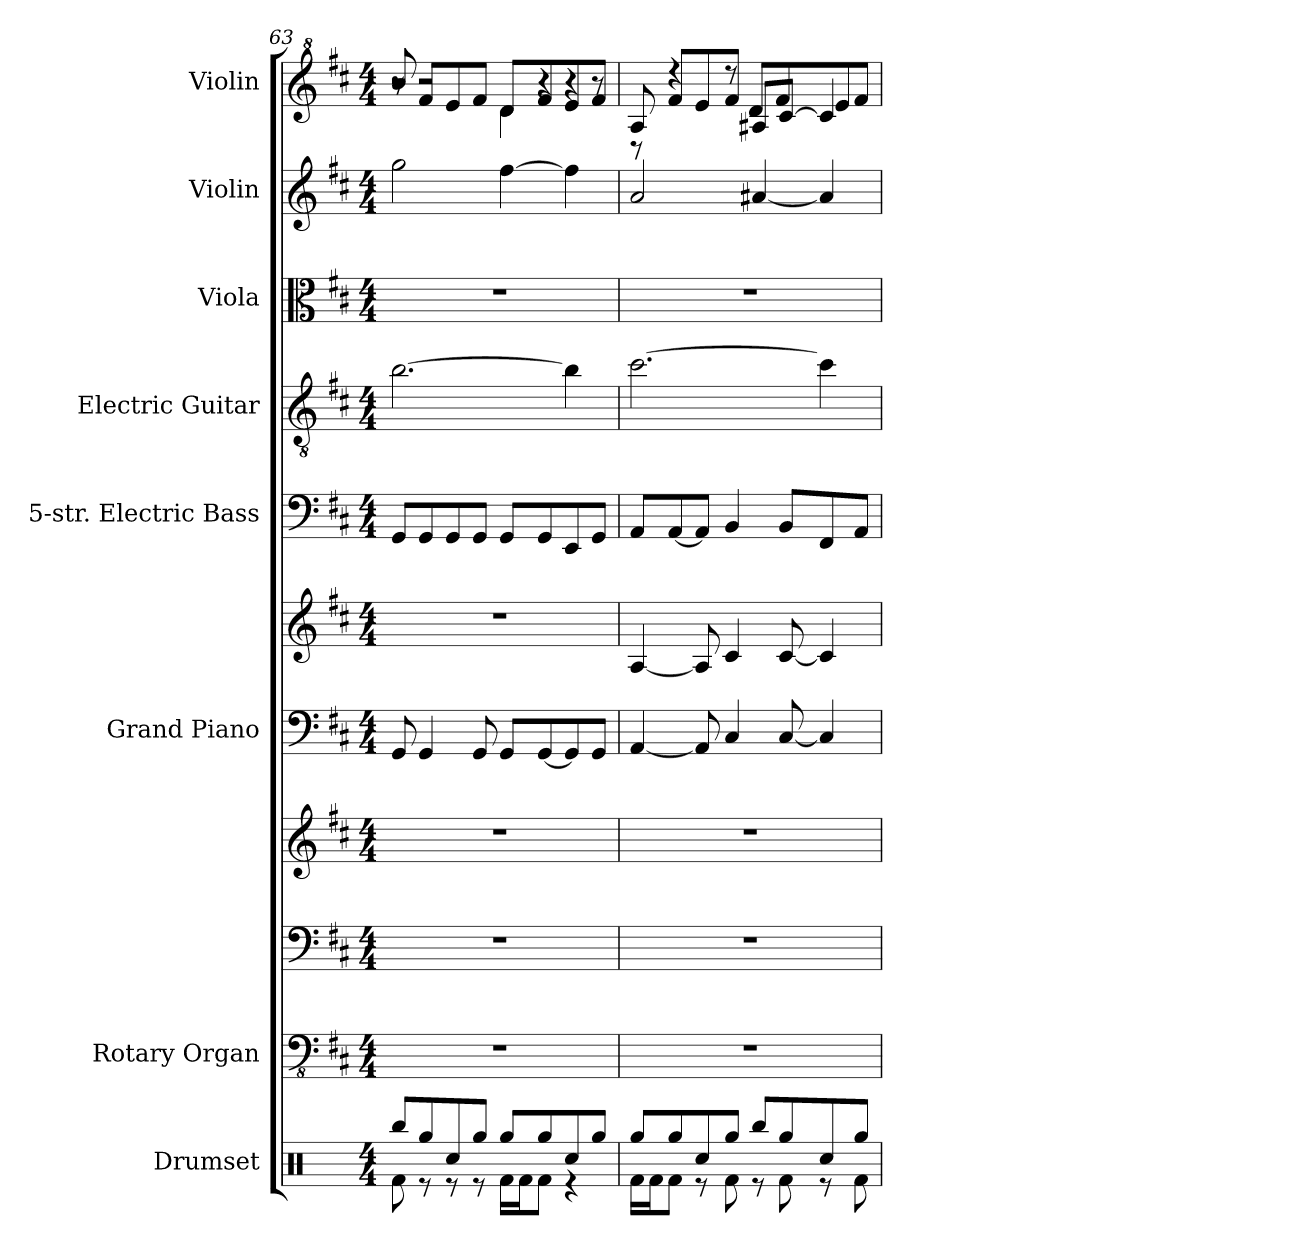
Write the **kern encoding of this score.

**kern	**kern	**kern	**kern	**kern	**kern	**kern	**kern	**kern	**kern	**kern
*part8	*part7	*part7	*part7	*part6	*part6	*part5	*part4	*part3	*part2	*part1
*staff11	*staff10	*staff9	*staff8	*staff7	*staff6	*staff5	*staff4	*staff3	*staff2	*staff1
*I"Drumset	*I"Rotary Organ	*	*	*I"Grand Piano	*	*I"5-str. Electric Bass	*I"Electric Guitar	*I"Viola	*I"Violin	*I"Violin
*I'Drs.	*I'Rot. Org.	*	*	*I'Pno.	*	*I'El. B.	*I'El. Guit.	*I'Vla.	*I'Vln.	*I'Vln.
*clefX	*clefFv4	*clefF4	*clefG2	*clefF4	*clefG2	*clefF4	*clefGv2	*clefC3	*clefG2	*clefG^2
*	*	*	*	*	*	*ITrd7c12	*	*	*	*
*k[]	*k[f#c#]	*k[f#c#]	*k[f#c#]	*k[f#c#]	*k[f#c#]	*k[f#c#]	*k[f#c#]	*k[f#c#]	*k[f#c#]	*k[f#c#]
*M4/4	*M4/4	*M4/4	*M4/4	*M4/4	*M4/4	*M4/4	*M4/4	*M4/4	*M4/4	*M4/4
=63	=63	=63	=63	=63	=63	=63	=63	=63	=63	=63
*^	*	*	*	*	*	*	*	*	*	*^
*	*	*	*	*	*	*	*	*	*	*	*	*^
8Rbb/L	8Rf\	1r	1r	1r	8GG/	1r	8GGG/L	[2.b\	1r	2gg\	8bb/	2r	8r
8Rgg/	8r	.	.	.	4GG/	.	8GGG/	.	.	.	2r	.	8ff#/L
8Rcc/	8r	.	.	.	.	.	8GGG/	.	.	.	.	.	8ee/
8Rgg/J	8r	.	.	.	8GG/	.	8GGG/J	.	.	.	.	.	8ff#/J
8Rgg/L	16Rf\LL	.	.	.	8GG/L	.	8GGG/L	.	.	[4ff#\	.	4dd\	8dd/L
.	16Rf\J	.	.	.	.	.	.	.	.	.	.	.	.
8Rgg/	8Rf\J	.	.	.	[8GG/	.	8GGG/	.	.	.	4r	.	8ff#/
8Rcc/	4r	.	.	.	8GG/]	.	8EEE/	4b\]	.	4ff#\]	.	4r	8ee/
8Rgg/J	.	.	.	.	8GG/J	.	8GGG/J	.	.	.	8r	.	8ff#/J
*	*	*	*	*	*	*	*	*	*	*	*	*v	*v
!!LO:PB:g=z
=64	=64	=64	=64	=64	=64	=64	=64	=64	=64	=64	=64	=64
8Rgg/L	16Rf\LL	1r	1r	1r	[4AA/	[4A/	8AAA/L	[2.cc#\	1r	2a/	8a/	8r
.	16Rf\J	.	.	.	.	.	.	.	.	.	.	.
8Rgg/	8Rf\J	.	.	.	.	.	[8AAA/	.	.	.	4r	8ff#/L
8Rcc/	8r	.	.	.	8AA/]	8A/]	8AAA/J]	.	.	.	.	8ee/
8Rgg/J	8Rf\	.	.	.	4C#/	4c#/	4BBB/	.	.	.	8r	8ff#/J
8Rbb/L	8r	.	.	.	.	.	.	.	.	[4a#X/	8a#X/L	8dd/L
8Rgg/	8Rf\	.	.	.	[8C#/	[8c#/	8BBB/L	.	.	.	[8cc#/J	8ff#/
8Rcc/	8r	.	.	.	4C#/]	4c#/]	8FFF#/	4cc#\]	.	4a#/]	4cc#/]	8ee/
8Rgg/J	8Rf\	.	.	.	.	.	8AAA/J	.	.	.	.	8ff#/J
*v	*v	*	*	*	*	*	*	*	*	*	*v	*v
=	=	=	=	=	=	=	=	=	=	=
*-	*-	*-	*-	*-	*-	*-	*-	*-	*-	*-
